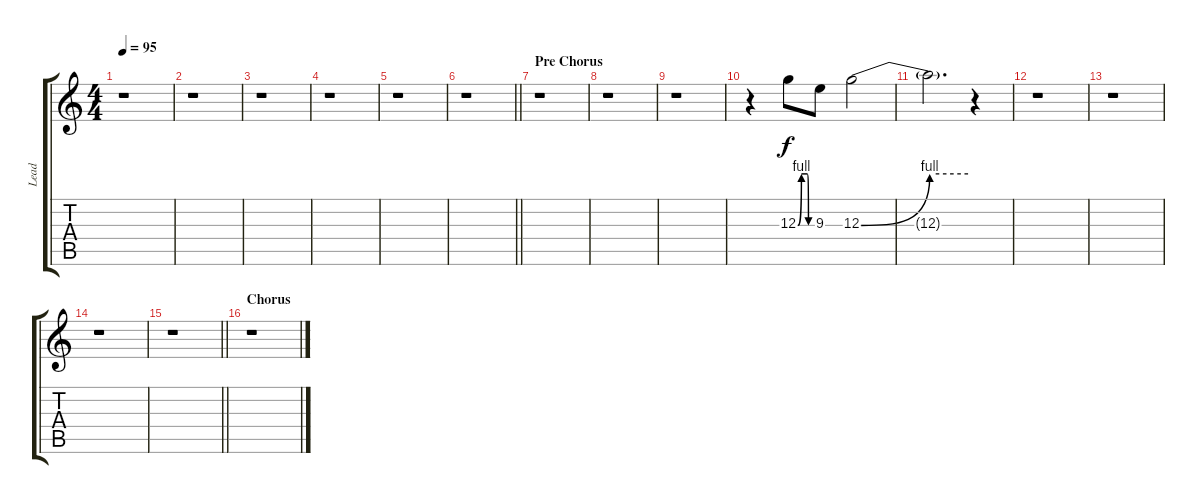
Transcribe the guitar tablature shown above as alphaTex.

\track ("Lead" "Lead") {instrument distortionguitar}
\staff {score tabs}
\tuning (E4 B3 G3 D3 A2 E2) {hide}
\ts (4 4)
\tempo 95
\clef g2
\ks aminor
r.1{dy f} |
r.1 |
r.1 |
r.1 |
r.1 |
\barLineRight lightlight
r.1 |
\section ("" "Pre Chorus")
r.1 |
r.1 |
r.1 |
r.4 12.3{be (custom 0 0 15 4 40 4 45 0 60 0)}.8 9.3.8 12.3{be (bend 0 0 60 4)}.2 |
12.3{be (hold 0 4 60 4) t}.2{d} r.4 |
r.1 |
r.1 |
r.1 |
\barLineRight lightlight
r.1 |
\section ("" "Chorus")
r.1
